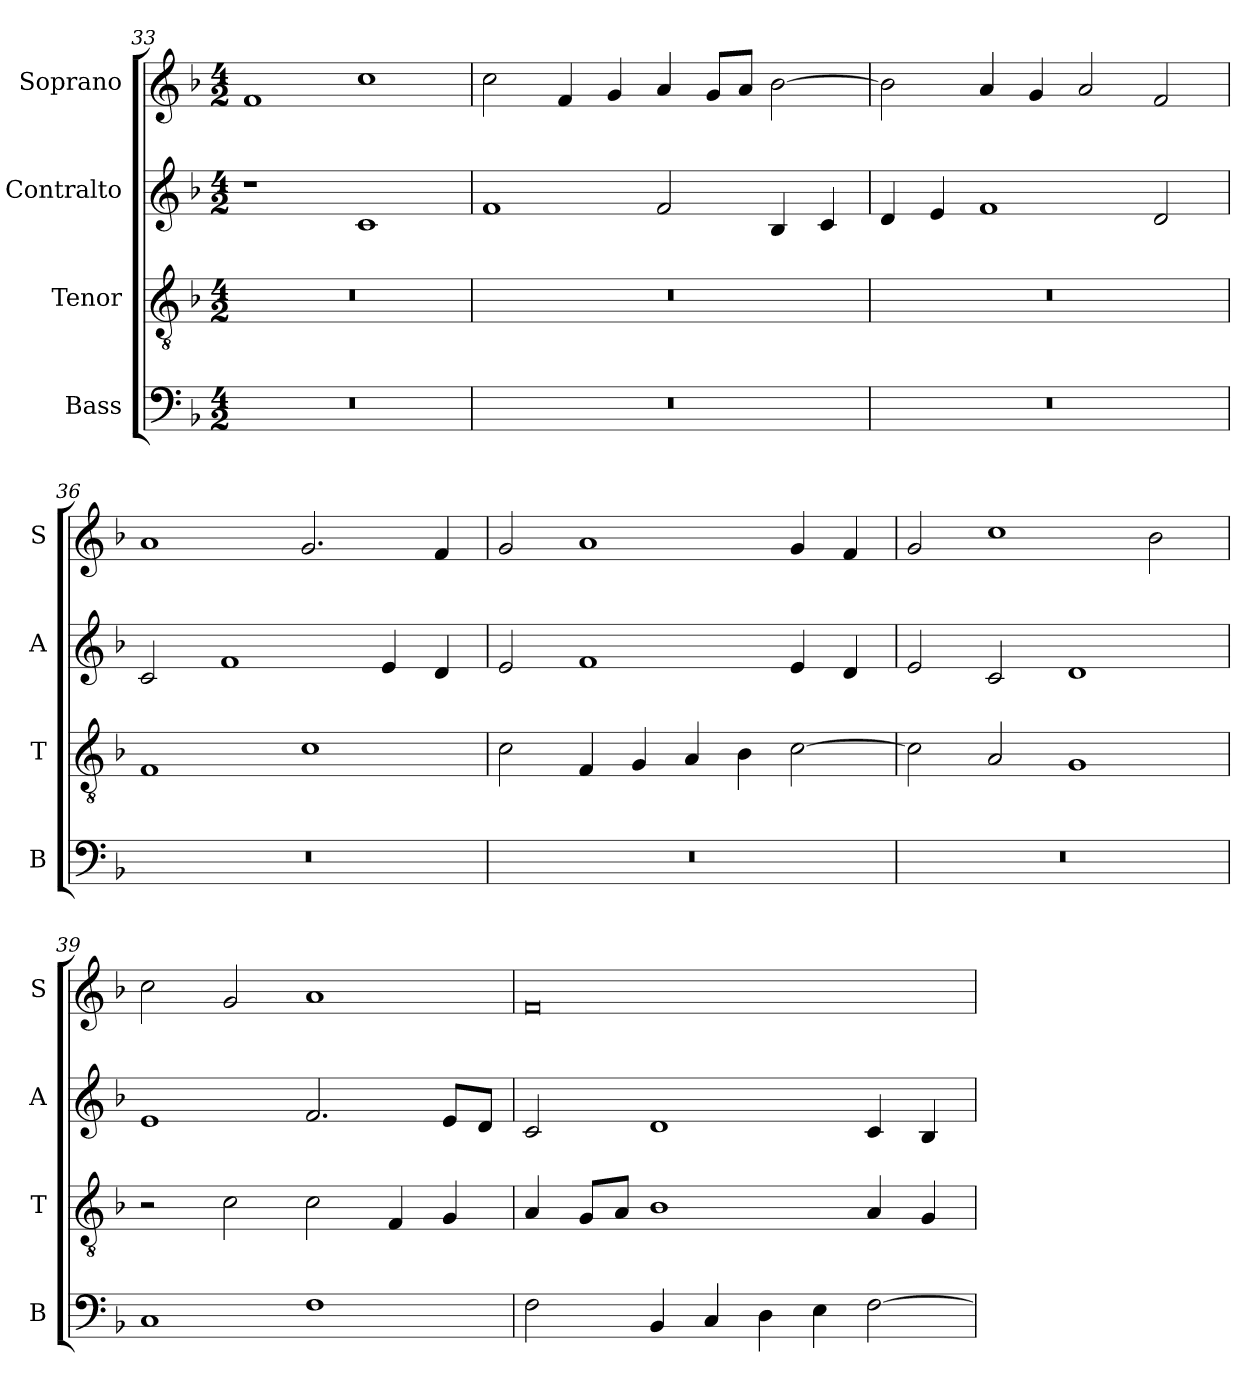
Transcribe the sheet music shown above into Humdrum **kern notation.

**kern	**kern	**kern	**kern
*part4	*part3	*part2	*part1
*staff4	*staff3	*staff2	*staff1
*I"Bass	*I"Tenor	*I"Contralto	*I"Soprano
*I'B	*I'T	*I'A	*I'S
*clefF4	*clefGv2	*clefG2	*clefG2
*k[b-]	*k[b-]	*k[b-]	*k[b-]
*F:ion	*F:ion	*F:ion	*F:ion
*M4/2	*M4/2	*M4/2	*M4/2
=33	=33	=33	=33
0r	0r	1r	1f
.	.	1c	1cc
=34	=34	=34	=34
0r	0r	1f	2cc
.	.	.	4f
.	.	.	4g
.	.	2f	4a
.	.	.	8g/L
.	.	.	8a/J
.	.	4B-	[2b-
.	.	4c	.
=35	=35	=35	=35
0r	0r	4d	2b-]
.	.	4e	.
.	.	1f	4a
.	.	.	4g
.	.	.	2a
.	.	2d	2f
=36	=36	=36	=36
0r	1F	2c	1a
.	.	1f	.
.	1c	.	2.g
.	.	4e	.
.	.	4d	4f
=37	=37	=37	=37
0r	2c	2e	2g
.	4F	1f	1a
.	4G	.	.
.	4A	.	.
.	4B-	.	.
.	[2c	4e	4g
.	.	4d	4f
=38	=38	=38	=38
0r	2c]	2e	2g
.	2A	2c	1cc
.	1G	1d	.
.	.	.	2b-
=39	=39	=39	=39
1C	2r	1e	2cc
.	2c	.	2g
1F	2c	2.f	1a
.	4F	.	.
.	4G	8e/L	.
.	.	8d/J	.
=40	=40	=40	=40
2F	4A	2c	0f
.	8G/L	.	.
.	8A/J	.	.
4BB-	1B-	1d	.
4C	.	.	.
4D	.	.	.
4E	.	.	.
[2F	4A	4c	.
.	4G	4B-	.
=	=	=	=
*-	*-	*-	*-
